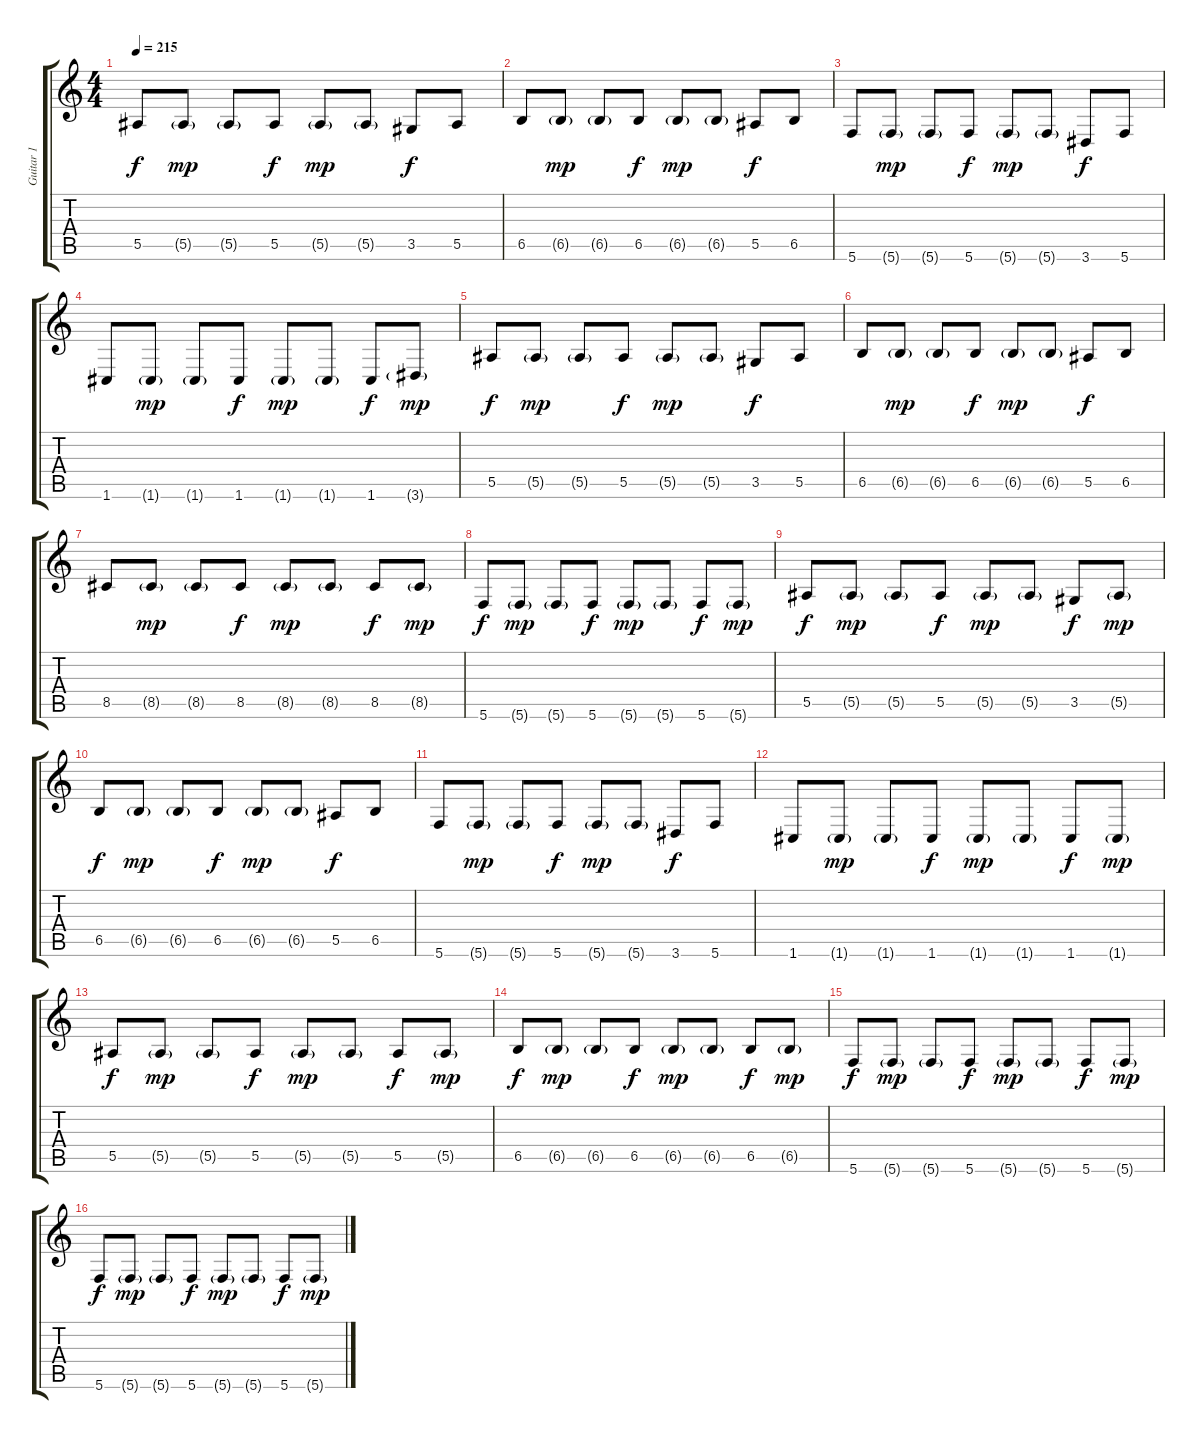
\track ("Guitar 1" "Guitar 1") {instrument overdrivenguitar}
\staff {score tabs}
\tuning (C4 G3 Eb3 Bb2 F2 C2) {hide}
\ts (4 4)
\tempo 215
\clef g2
\ks c
5.5.8{dy f} 5.5{g}.8{dy mp} 5.5{g}.8 5.5.8{dy f} 5.5{g}.8{dy mp} 5.5{g}.8 3.5.8{dy f} 5.5.8 |
6.5.8 6.5{g}.8{dy mp} 6.5{g}.8 6.5.8{dy f} 6.5{g}.8{dy mp} 6.5{g}.8 5.5.8{dy f} 6.5.8 |
5.6.8 5.6{g}.8{dy mp} 5.6{g}.8 5.6.8{dy f} 5.6{g}.8{dy mp} 5.6{g}.8 3.6.8{dy f} 5.6.8 |
1.6.8 1.6{g}.8{dy mp} 1.6{g}.8 1.6.8{dy f} 1.6{g}.8{dy mp} 1.6{g}.8 1.6.8{dy f} 3.6{g}.8{dy mp} |
5.5.8{dy f} 5.5{g}.8{dy mp} 5.5{g}.8 5.5.8{dy f} 5.5{g}.8{dy mp} 5.5{g}.8 3.5.8{dy f} 5.5.8 |
6.5.8 6.5{g}.8{dy mp} 6.5{g}.8 6.5.8{dy f} 6.5{g}.8{dy mp} 6.5{g}.8 5.5.8{dy f} 6.5.8 |
8.5.8 8.5{g}.8{dy mp} 8.5{g}.8 8.5.8{dy f} 8.5{g}.8{dy mp} 8.5{g}.8 8.5.8{dy f} 8.5{g}.8{dy mp} |
5.6.8{dy f} 5.6{g}.8{dy mp} 5.6{g}.8 5.6.8{dy f} 5.6{g}.8{dy mp} 5.6{g}.8 5.6.8{dy f} 5.6{g}.8{dy mp} |
5.5.8{dy f} 5.5{g}.8{dy mp} 5.5{g}.8 5.5.8{dy f} 5.5{g}.8{dy mp} 5.5{g}.8 3.5.8{dy f} 5.5{g}.8{dy mp} |
6.5.8{dy f} 6.5{g}.8{dy mp} 6.5{g}.8 6.5.8{dy f} 6.5{g}.8{dy mp} 6.5{g}.8 5.5.8{dy f} 6.5.8 |
5.6.8 5.6{g}.8{dy mp} 5.6{g}.8 5.6.8{dy f} 5.6{g}.8{dy mp} 5.6{g}.8 3.6.8{dy f} 5.6.8 |
1.6.8 1.6{g}.8{dy mp} 1.6{g}.8 1.6.8{dy f} 1.6{g}.8{dy mp} 1.6{g}.8 1.6.8{dy f} 1.6{g}.8{dy mp} |
5.5.8{dy f} 5.5{g}.8{dy mp} 5.5{g}.8 5.5.8{dy f} 5.5{g}.8{dy mp} 5.5{g}.8 5.5.8{dy f} 5.5{g}.8{dy mp} |
6.5.8{dy f} 6.5{g}.8{dy mp} 6.5{g}.8 6.5.8{dy f} 6.5{g}.8{dy mp} 6.5{g}.8 6.5.8{dy f} 6.5{g}.8{dy mp} |
5.6.8{dy f} 5.6{g}.8{dy mp} 5.6{g}.8 5.6.8{dy f} 5.6{g}.8{dy mp} 5.6{g}.8 5.6.8{dy f} 5.6{g}.8{dy mp} |
5.6.8{dy f} 5.6{g}.8{dy mp} 5.6{g}.8 5.6.8{dy f} 5.6{g}.8{dy mp} 5.6{g}.8 5.6.8{dy f} 5.6{g}.8{dy mp}
